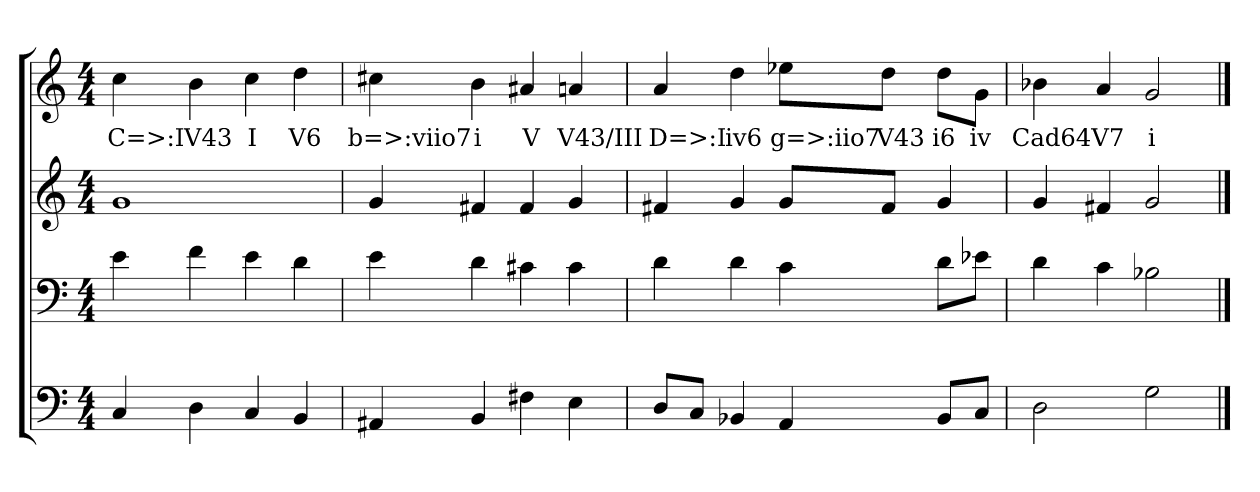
**kern	**kern	**kern	**kern	**text
*part4	*part3	*part2	*part1	*part1
*staff4	*staff3	*staff2	*staff1	*staff1
*clefF4	*clefF4	*clefG2	*clefG2	*
*k[]	*k[]	*k[]	*k[]	*
*C:	*C:	*C:	*C:	*
*M4/4	*M4/4	*M4/4	*M4/4	*
=	=	=	=	=
4C	4e	1g	4cc	C=>:I
4D	4f	.	4b	V43
4C	4e	.	4cc	I
4BB	4d	.	4dd	V6
=2	=2	=2	=2	=2
4AA#X	4e	4g	4cc#X	b=>:viio7
4BB	4d	4f#X	4b	i
4F#X	4c#X	4f#	4a#X	V
4E	4c#	4g	4an	V43/III
=3	=3	=3	=3	=3
8D/L	4d	4f#X	4a	D=>:I
8C/J	.	.	.	.
4BB-X	4d	4g	4dd	iv6
4AA	4c	8g/L	8ee-X\L	g=>:iio7
.	.	8f#/J	8dd\J	V43
8BB-/L	8d\L	4g	8dd\L	i6
8C/J	8e-X\J	.	8g\J	iv
=4	=4	=4	=4	=4
2D	4d	4g	4b-X	Cad64
.	4c	4f#X	4a	V7
2G	2B-X	2g	2g	i
==	==	==	==	==
*-	*-	*-	*-	*-
